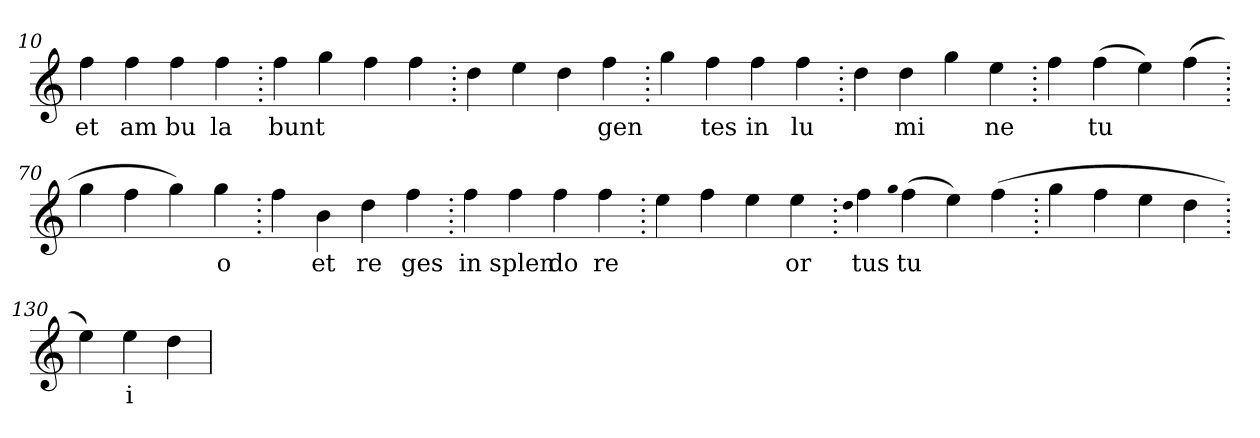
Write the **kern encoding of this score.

**kern	**text
*part1	*part1
*staff1	*staff1
*clefG2	*
=10.	=10.
4ff	et
4ff	am
4ff	bu
4ff	la
=20.	=20.
4ff	bunt
4gg	.
4ff	.
4ff	.
=30.	=30.
4dd	.
4ee	.
4dd	.
4ff	gen
=40.	=40.
4gg	.
4ff	tes
4ff	in
4ff	lu
=50.	=50.
4dd	.
4dd	mi
4gg	.
4ee	ne
=60.	=60.
4ff	.
(>4ff	tu
4ee)	.
(>4ff	.
=70.	=70.
4gg	.
4ff	.
4gg)	.
4gg	o
=80.	=80.
4ff	.
4b	et
4dd	re
4ff	ges
=90.	=90.
4ff	in
4ff	splen
4ff	do
4ff	re
=100.	=100.
4ee	.
4ff	.
4ee	.
4ee	or
=110.	=110.
qqdd	.
4ff	tus
qqgg	.
(>4ff	tu
4ee)	.
(>4ff	.
=120.	=120.
4gg	.
4ff	.
4ee	.
4dd	.
=130.	=130.
4ee)	.
4ee	i
4dd	.
=	=
*-	*-
